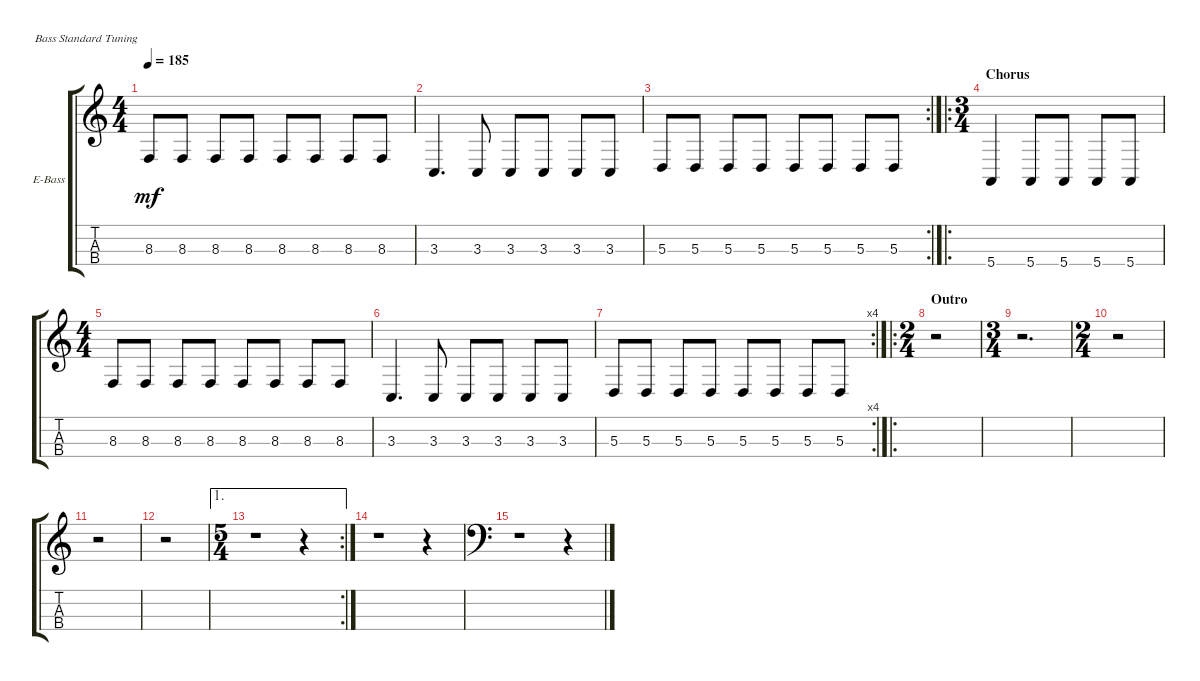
\defaultSystemsLayout 4
\bracketExtendMode groupsimilarinstruments
\firstSystemTrackNameOrientation horizontal
\otherSystemsTrackNameOrientation horizontal
\track ("Electric Bass" "E-Bass") {instrument electricbassfinger}
\staff {score tabs}
\tuning (G2 D2 A1 E1)
\ts (4 4)
\tempo 185
\clef g2
\scale
0.37299
\ks c
8.3.8{dy mf} 8.3.8 8.3.8 8.3.8 8.3.8 8.3.8 8.3.8 8.3.8 |
\scale
0.238281 3.3.4{d} 3.3.8 3.3.8 3.3.8 3.3.8 3.3.8 |
\rc 2
\scale
0.261719 5.3.8 5.3.8 5.3.8 5.3.8 5.3.8 5.3.8 5.3.8 5.3.8 |
\ro
\ts (3 4)
\section ("" "Chorus")
\scale
0.5 5.4.4 5.4.8 5.4.8 5.4.8 5.4.8 |
\ts (4 4)
\scale
0.47541 8.3.8 8.3.8 8.3.8 8.3.8 8.3.8 8.3.8 8.3.8 8.3.8 |
\scale
0.25 3.3.4{d} 3.3.8 3.3.8 3.3.8 3.3.8 3.3.8 |
\rc 4
\scale
0.27459 5.3.8 5.3.8 5.3.8 5.3.8 5.3.8 5.3.8 5.3.8 5.3.8 |
\ro
\ts (2 4)
\section ("" "Outro")
\scale
0.355556 r.2 |
\ts (3 4)
\scale
0.322222 r.2{d} |
\ts (2 4)
\scale
0.322222 r.2 |
\scale
0.25 r.2 |
\scale
0.25 r.2 |
\ae 1
\rc 2
\ts (5 4)
\scale
0.5 r.1 r.4 |
r.1 r.4 |
\clef f4
r.1 r.4
